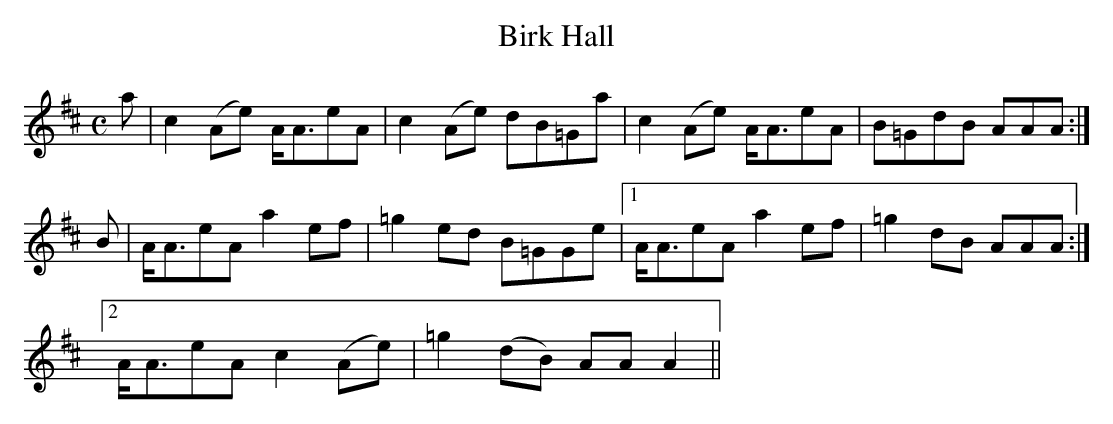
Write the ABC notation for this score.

X:1
T:Birk Hall
M:C
L:1/8
K:A Mix
a|c2 (Ae) A<AeA|c2 (Ae) dB=Ga|c2 (Ae) A<AeA|B=GdB AAA:|
B|A<AeA a2 ef|=g2 ed B=GGe|1 A<AeA a2 ef|=g2 dB AAA:|2
A<AeA c2 (Ae)|=g2 (dB) AA A2||
